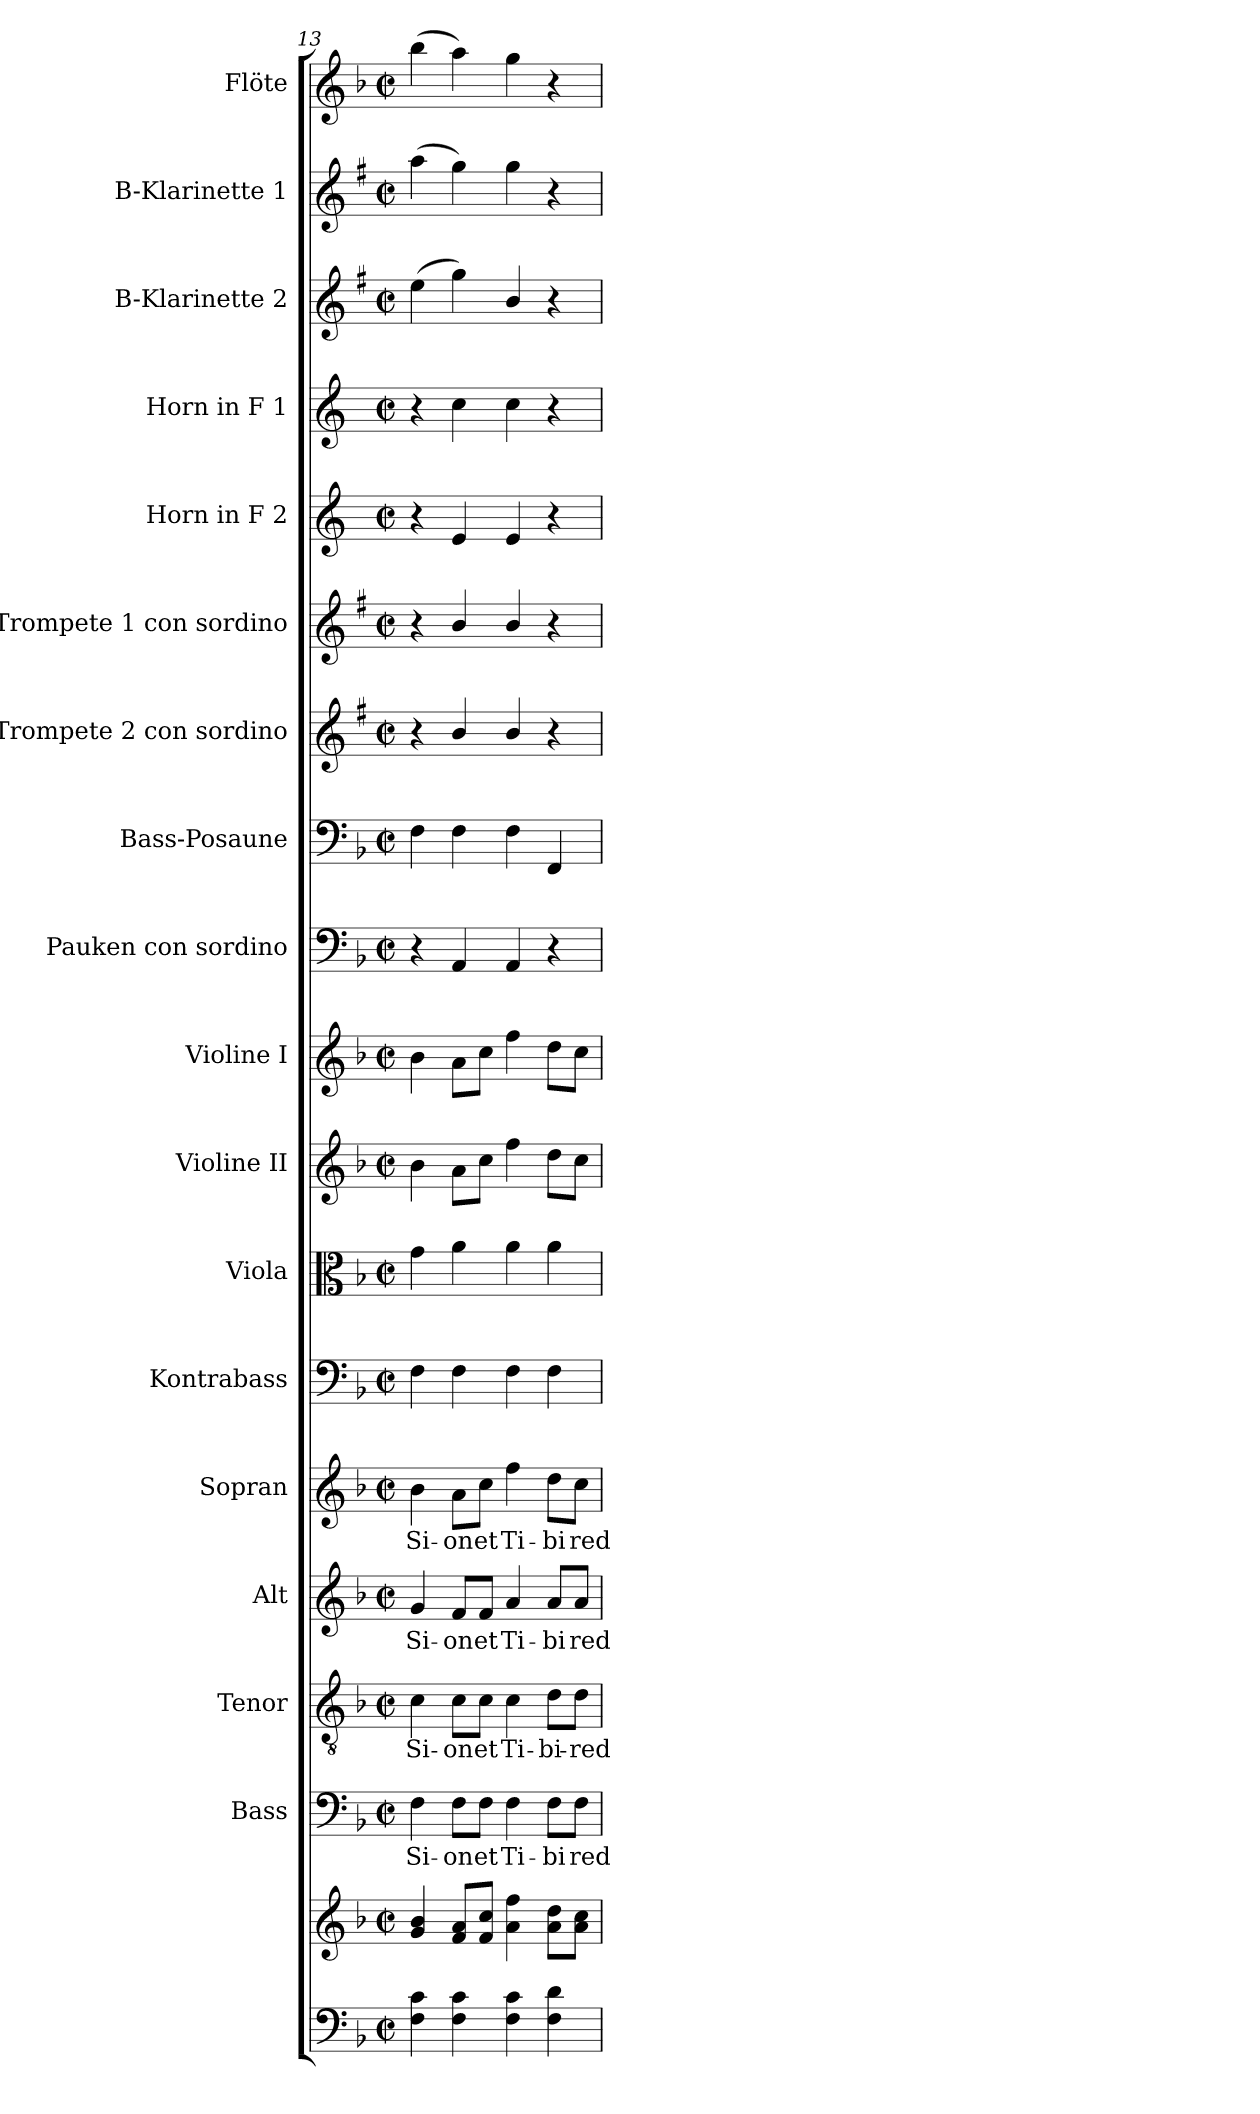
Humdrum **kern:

**kern	**kern	**kern	**text	**kern	**text	**kern	**text	**kern	**text	**kern	**kern	**kern	**kern	**kern	**kern	**kern	**kern	**kern	**kern	**kern	**kern	**kern
*part18	*part18	*part17	*part17	*part16	*part16	*part15	*part15	*part14	*part14	*part13	*part12	*part11	*part10	*part9	*part8	*part7	*part6	*part5	*part4	*part3	*part2	*part1
*staff19	*staff18	*staff17	*staff17	*staff16	*staff16	*staff15	*staff15	*staff14	*staff14	*staff13	*staff12	*staff11	*staff10	*staff9	*staff8	*staff7	*staff6	*staff5	*staff4	*staff3	*staff2	*staff1
*	*	*I"Bass	*	*I"Tenor	*	*I"Alt	*	*I"Sopran	*	*I"Kontrabass	*I"Viola	*I"Violine II	*I"Violine I	*I"Pauken con sordino	*I"Bass-Posaune	*I"B-Trompete 2 con sordino	*I"B-Trompete 1 con sordino	*I"Horn in F 2	*I"Horn in F 1	*I"B-Klarinette 2	*I"B-Klarinette 1	*I"Flöte
*	*	*I'B.	*	*I'T.	*	*I'A.	*	*I'S.	*	*I'Kb.	*I'Vla.	*I'Vl. II	*I'Vl. I	*I'Pk.	*I'B. Pos.	*I'B Trp. 2	*I'B Trp. 1	*	*	*I'B Kl. 2	*I'B Kl. 1	*I'Fl.
*clefF4	*clefG2	*clefF4	*	*clefGv2	*	*clefG2	*	*clefG2	*	*clefF4	*clefC3	*clefG2	*clefG2	*clefF4	*clefF4	*clefG2	*clefG2	*clefG2	*clefG2	*clefG2	*clefG2	*clefG2
*	*	*	*	*	*	*	*	*	*	*ITrd7c12	*	*	*	*	*	*ITrd1c2	*ITrd1c2	*ITrd4c7	*ITrd4c7	*ITrd1c2	*ITrd1c2	*
*k[b-]	*k[b-]	*k[b-]	*	*k[b-]	*	*k[b-]	*	*k[b-]	*	*k[b-]	*k[b-]	*k[b-]	*k[b-]	*k[b-]	*k[b-]	*k[b-]	*k[b-]	*k[b-]	*k[b-]	*k[b-]	*k[b-]	*k[b-]
*F:	*F:	*F:	*	*F:	*	*F:	*	*F:	*	*F:	*F:	*F:	*F:	*F:	*F:	*F:	*F:	*F:	*F:	*F:	*F:	*F:
*M2/2	*M2/2	*M2/2	*	*M2/2	*	*M2/2	*	*M2/2	*	*M2/2	*M2/2	*M2/2	*M2/2	*M2/2	*M2/2	*M2/2	*M2/2	*M2/2	*M2/2	*M2/2	*M2/2	*M2/2
*met(c|)	*met(c|)	*met(c|)	*	*met(c|)	*	*met(c|)	*	*met(c|)	*	*met(c|)	*met(c|)	*met(c|)	*met(c|)	*met(c|)	*met(c|)	*met(c|)	*met(c|)	*met(c|)	*met(c|)	*met(c|)	*met(c|)	*met(c|)
=13	=13	=13	=13	=13	=13	=13	=13	=13	=13	=13	=13	=13	=13	=13	=13	=13	=13	=13	=13	=13	=13	=13
!	!	!	!LO:LY:b	!	!LO:LY:b	!	!LO:LY:b	!	!LO:LY:b	!	!	!	!	!	!	!	!	!	!	!	!	!
4F\ 4c\	4g/ 4b-/	4F\	Si-	4c\	Si-	4g/	Si-	4b-\	Si-	4FF\	4g\	4b-\	4b-\	4r	4F\	4r	4r	4r	4r	(>4dd\	(>4gg\	(>4bb-\
!	!	!	!LO:LY:b	!	!LO:LY:b	!	!LO:LY:b	!	!LO:LY:b	!	!	!	!	!	!	!	!	!	!	!	!	!
4F\ 4c\	8f/ 8a/L	8F\L	-on	8c\L	-on	8f/L	-on	8a\L	-on	4FF\	4a\	8a\L	8a\L	4AA/	4F\	4a/	4a/	4A/	4f\	4ff\)	4ff\)	4aa\)
!	!	!	!LO:LY:b	!	!LO:LY:b	!	!LO:LY:b	!	!LO:LY:b	!	!	!	!	!	!	!	!	!	!	!	!	!
.	8f/ 8cc/J	8F\J	et	8c\J	et	8f/J	et	8cc\J	et	.	.	8cc\J	8cc\J	.	.	.	.	.	.	.	.	.
!	!	!	!LO:LY:b	!	!LO:LY:b	!	!LO:LY:b	!	!LO:LY:b	!	!	!	!	!	!	!	!	!	!	!	!	!
4F\ 4c\	4a\ 4ff\	4F\	Ti-	4c\	Ti-	4a/	Ti-	4ff\	Ti-	4FF\	4a\	4ff\	4ff\	4AA/	4F\	4a/	4a/	4A/	4f\	4a/	4ff\	4gg\
!	!	!	!LO:LY:b	!	!LO:LY:b	!	!LO:LY:b	!	!LO:LY:b	!	!	!	!	!	!	!	!	!	!	!	!	!
4F\ 4d\	8a\ 8dd\L	8F\L	-bi	8d\L	-bi-	8a/L	-bi	8dd\L	-bi	4FF\	4a\	8dd\L	8dd\L	4r	4FF/	4r	4r	4r	4r	4r	4r	4r
!	!	!	!LO:LY:b	!	!LO:LY:b	!	!LO:LY:b	!	!LO:LY:b	!	!	!	!	!	!	!	!	!	!	!	!	!
.	8a\ 8cc\J	8F\J	red-	8d\J	-red-	8a/J	red-	8cc\J	red-	.	.	8cc\J	8cc\J	.	.	.	.	.	.	.	.	.
=	=	=	=	=	=	=	=	=	=	=	=	=	=	=	=	=	=	=	=	=	=	=
*-	*-	*-	*-	*-	*-	*-	*-	*-	*-	*-	*-	*-	*-	*-	*-	*-	*-	*-	*-	*-	*-	*-
